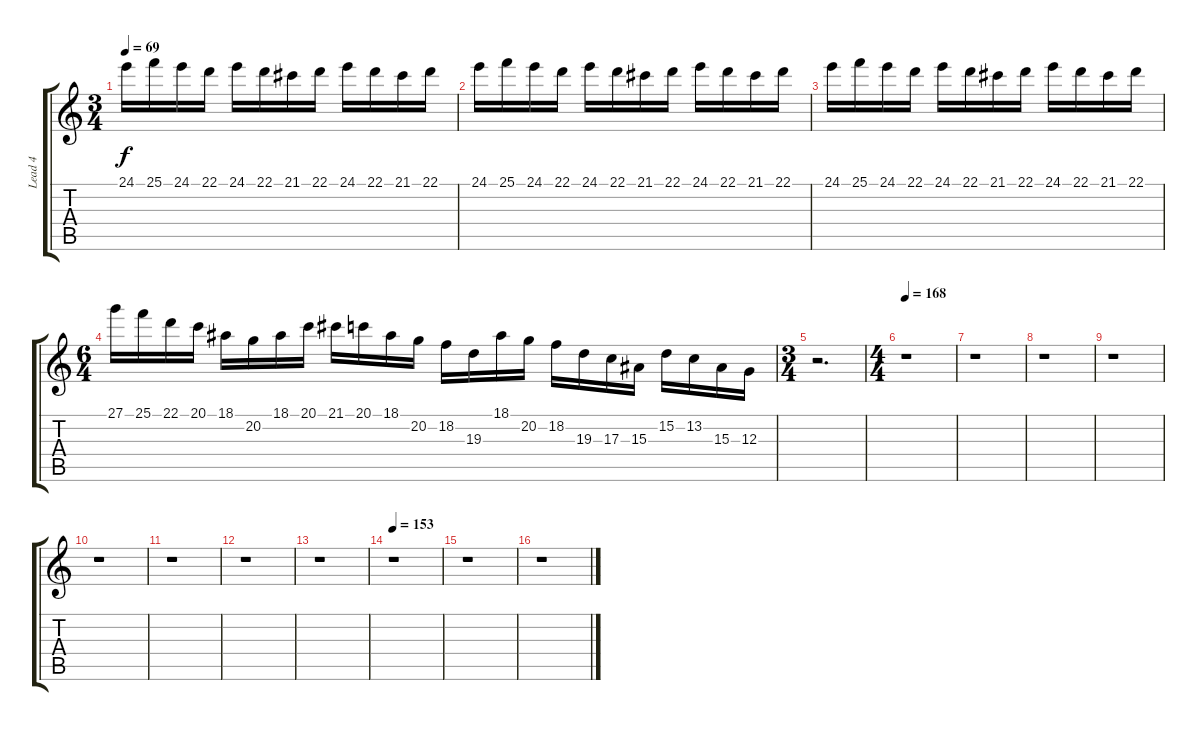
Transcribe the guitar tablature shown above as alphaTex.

\track ("Lead 4" "Lead 4") {instrument kalimba}
\staff {score tabs}
\tuning (E4 B3 G3 D3 A2 E2) {hide}
\ts (3 4)
\tempo 69
\clef g2
\ks c
24.1.16{dy f instrument kalimba} 25.1.16 24.1.16 22.1.16 24.1.16 22.1.16 21.1.16 22.1.16 24.1.16 22.1.16 21.1.16 22.1.16 |
24.1.16 25.1.16 24.1.16 22.1.16 24.1.16 22.1.16 21.1.16 22.1.16 24.1.16 22.1.16 21.1.16 22.1.16 |
24.1.16 25.1.16 24.1.16 22.1.16 24.1.16 22.1.16 21.1.16 22.1.16 24.1.16 22.1.16 21.1.16 22.1.16 |
\ts (6 4)
27.1.16 25.1.16 22.1.16 20.1.16 18.1.16 20.2.16 18.1.16 20.1.16 21.1.16 20.1.16 18.1.16 20.2.16 18.2.16 19.3.16 18.1.16 20.2.16 18.2.16 19.3.16 17.3.16 15.3.16 15.2.16 13.2.16 15.3.16 12.3.16 |
\ts (3 4)
r.2{d} |
\ts (4 4)
\tempo 168
r.1 |
r.1 |
r.1 |
r.1 |
r.1 |
r.1 |
r.1 |
r.1 |
\tempo 153
r.1 |
r.1 |
r.1
